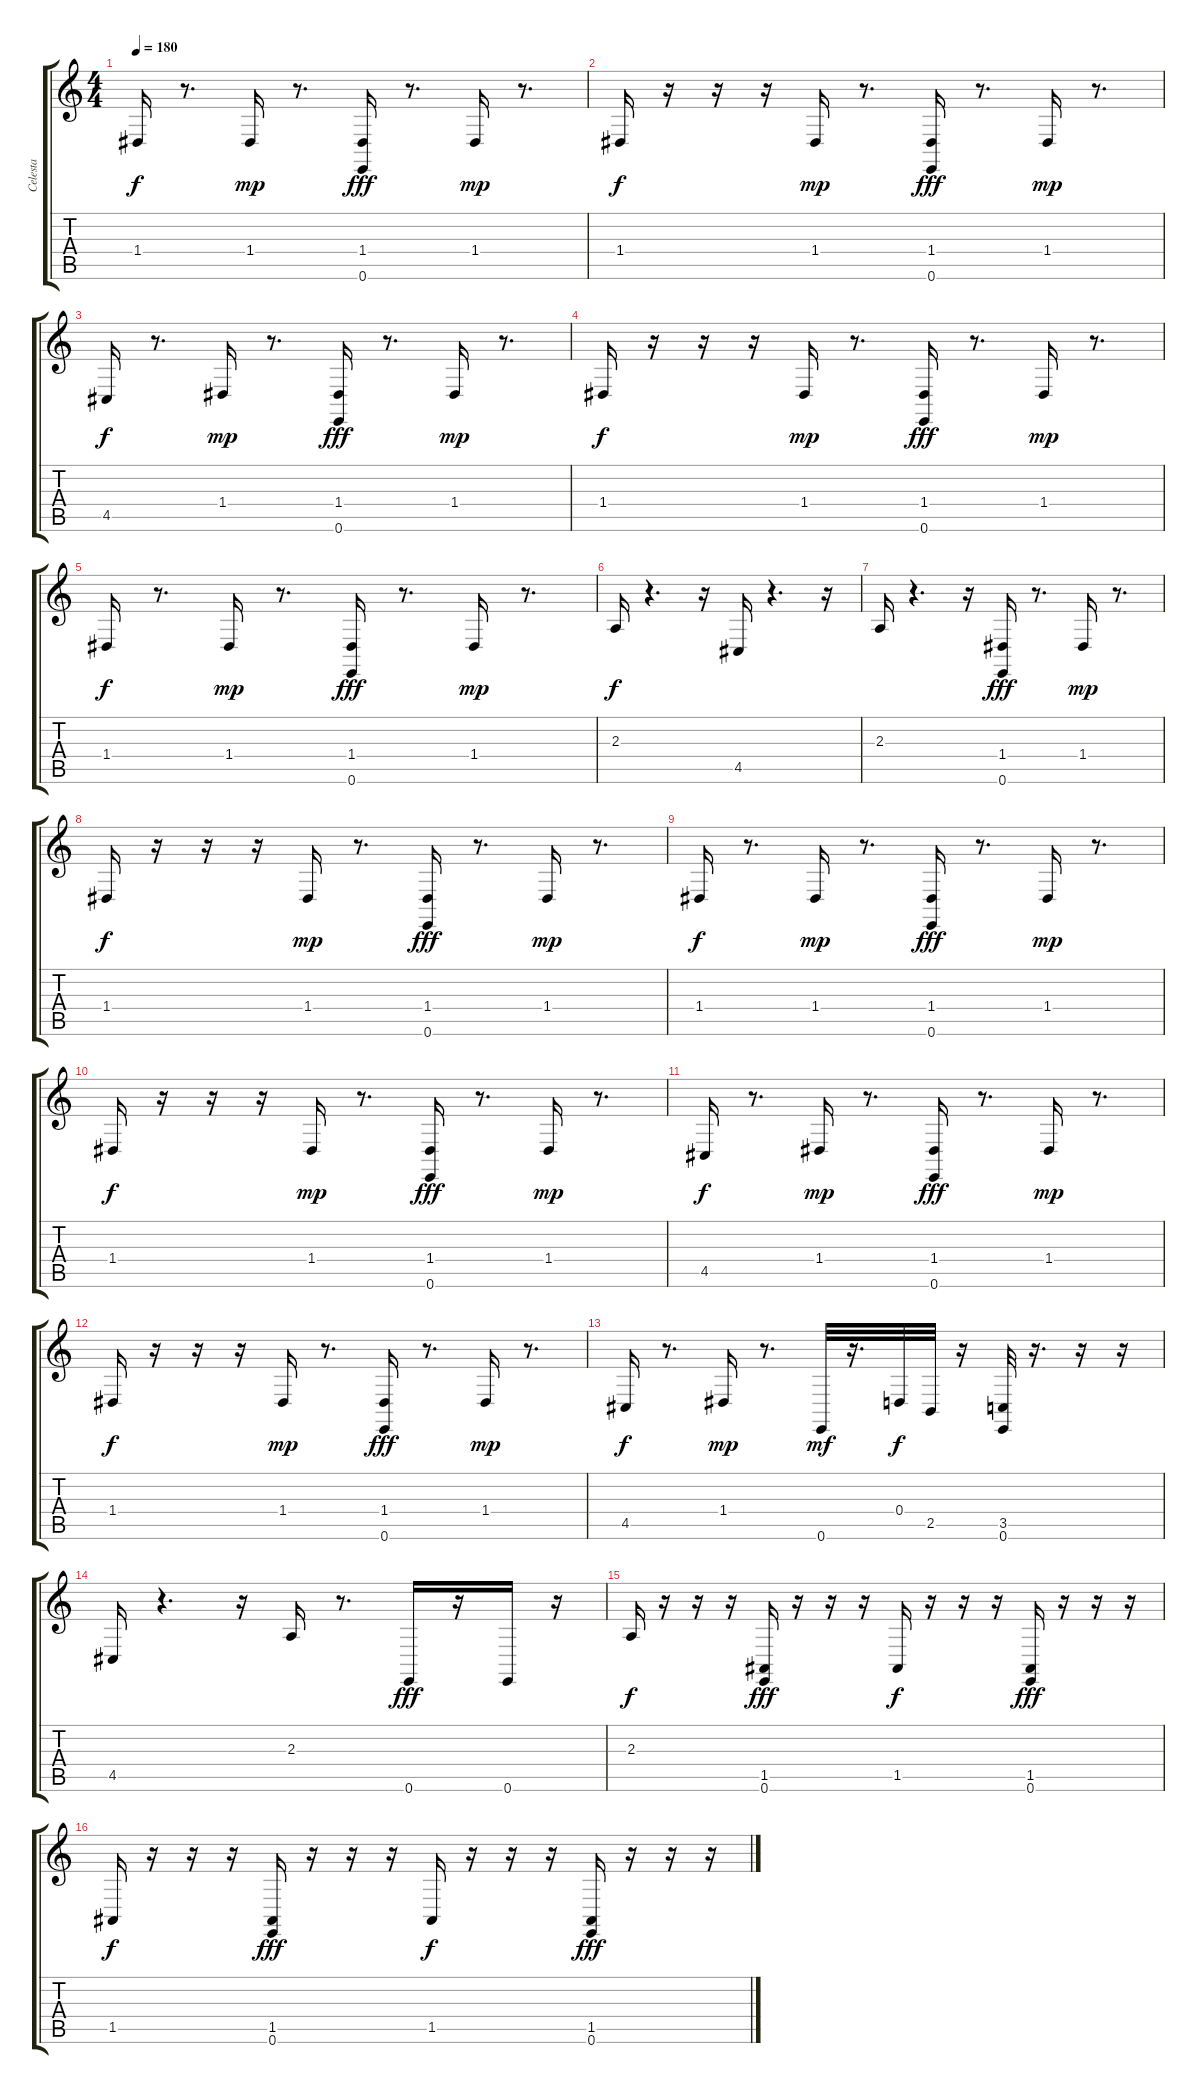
\track ("Celesta" "Celesta") {instrument celesta}
\staff {score tabs}
\tuning (E4 B3 G3 D3 A2 E2) {hide}
\ts (4 4)
\tempo 180
\clef g2
\ks c
1.4.16{dy f} r.8{d} 1.4.16{dy mp} r.8{d} (1.4 0.6).16{dy fff} r.8{d} 1.4.16{dy mp} r.8{d} |
1.4.16{dy f} r.16 r.16 r.16 1.4.16{dy mp} r.8{d} (1.4 0.6).16{dy fff} r.8{d} 1.4.16{dy mp} r.8{d} |
4.5.16{dy f} r.8{d} 1.4.16{dy mp} r.8{d} (1.4 0.6).16{dy fff} r.8{d} 1.4.16{dy mp} r.8{d} |
1.4.16{dy f} r.16 r.16 r.16 1.4.16{dy mp} r.8{d} (1.4 0.6).16{dy fff} r.8{d} 1.4.16{dy mp} r.8{d} |
1.4.16{dy f} r.8{d} 1.4.16{dy mp} r.8{d} (1.4 0.6).16{dy fff} r.8{d} 1.4.16{dy mp} r.8{d} |
2.3.16{dy f} r.4{d} r.16 4.5.16 r.4{d} r.16 |
2.3.16 r.4{d} r.16 (1.4 0.6).16{dy fff} r.8{d} 1.4.16{dy mp} r.8{d} |
1.4.16{dy f} r.16 r.16 r.16 1.4.16{dy mp} r.8{d} (1.4 0.6).16{dy fff} r.8{d} 1.4.16{dy mp} r.8{d} |
1.4.16{dy f} r.8{d} 1.4.16{dy mp} r.8{d} (1.4 0.6).16{dy fff} r.8{d} 1.4.16{dy mp} r.8{d} |
1.4.16{dy f} r.16 r.16 r.16 1.4.16{dy mp} r.8{d} (1.4 0.6).16{dy fff} r.8{d} 1.4.16{dy mp} r.8{d} |
4.5.16{dy f} r.8{d} 1.4.16{dy mp} r.8{d} (1.4 0.6).16{dy fff} r.8{d} 1.4.16{dy mp} r.8{d} |
1.4.16{dy f} r.16 r.16 r.16 1.4.16{dy mp} r.8{d} (1.4 0.6).16{dy fff} r.8{d} 1.4.16{dy mp} r.8{d} |
4.5.16{dy f} r.8{d} 1.4.16{dy mp} r.8{d} 0.6.32{dy mf} r.16{d} 0.4.32{dy f} 2.5.32 r.16 (3.5 0.6).32 r.16{d} r.16 r.16 |
4.5.16 r.4{d} r.16 2.3.16 r.8{d} 0.6.16{dy fff} r.16 0.6.16 r.16 |
2.3.16{dy f} r.16 r.16 r.16 (1.5 0.6).16{dy fff} r.16 r.16 r.16 1.5.16{dy f} r.16 r.16 r.16 (1.5 0.6).16{dy fff} r.16 r.16 r.16 |
1.5.16{dy f} r.16 r.16 r.16 (1.5 0.6).16{dy fff} r.16 r.16 r.16 1.5.16{dy f} r.16 r.16 r.16 (1.5 0.6).16{dy fff} r.16 r.16 r.16
